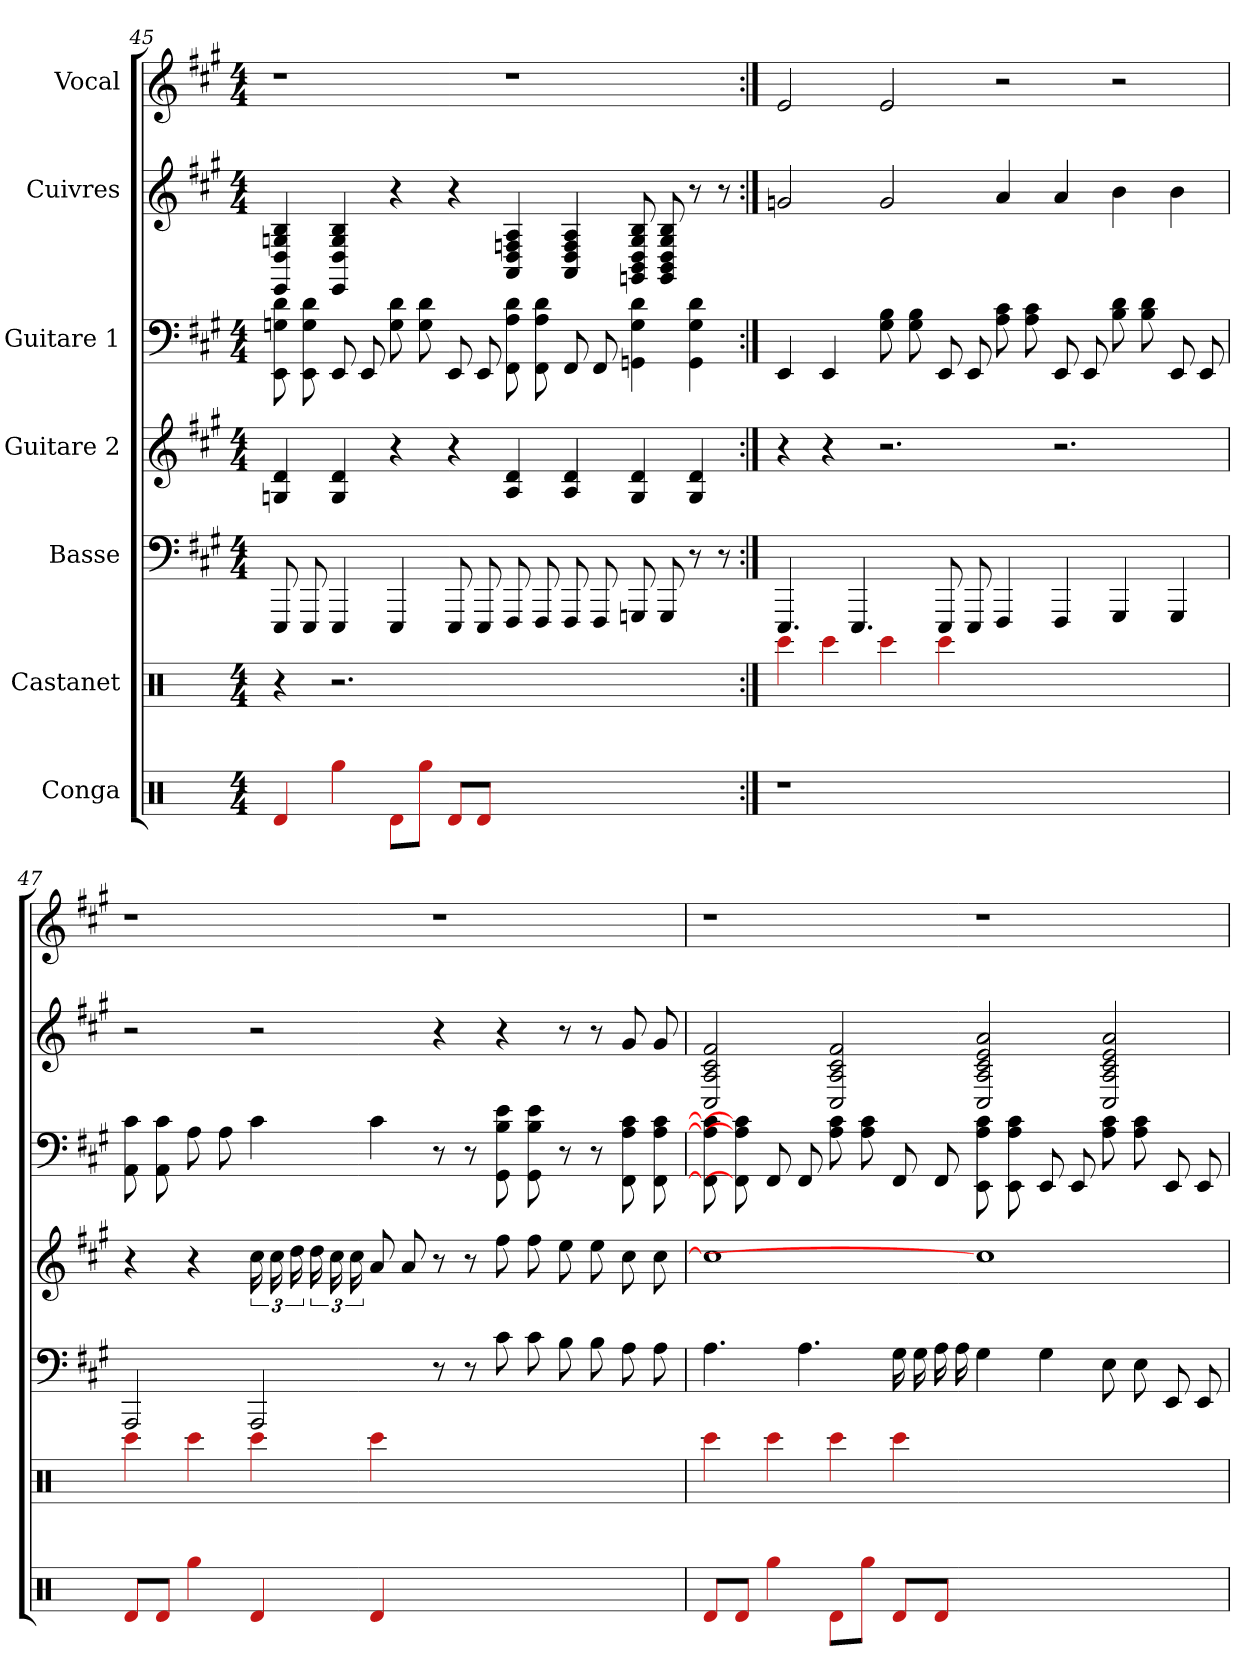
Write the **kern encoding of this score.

**kern	**kern	**kern	**kern	**kern	**kern	**kern
*part7	*part6	*part5	*part4	*part3	*part2	*part1
*staff7	*staff6	*staff5	*staff4	*staff3	*staff2	*staff1
*I"Conga	*I"Castanet	*I"Basse	*I"Guitare 2	*I"Guitare 1	*I"Cuivres	*I"Vocal
*clefX	*clefX	*	*	*	*	*
*k[]	*k[]	*k[f#c#g#]	*k[f#c#g#]	*k[f#c#g#]	*k[f#c#g#]	*k[f#c#g#]
*M4/4	*M4/4	*M4/4	*M4/4	*M4/4	*M4/4	*M4/4
=45	=45	=45	=45	=45	=45	=45
4d#	4r	8EEE	4d 4G	8d 8G 8EE	4B 4G 4D 4EE	1r
.	.	8EEE	.	8d 8G 8EE	.	.
4gg#	2.r	4EEE	4d 4G	8EE	4B 4G 4D 4EE	.
.	.	.	.	8EE	.	.
8d#\L	.	4EEE	4r	8d 8G	4r	.
8gg#\J	.	.	.	8d 8G	.	.
8d#/L	.	8EEE	4r	8EE	4r	.
8d#/J	.	8EEE	.	8EE	.	.
1ryy	1ryy	8FFF#	4d 4A	8d 8A 8FF#	4A 4F 4D 4AA	1r
.	.	8FFF#	.	8d 8A 8FF#	.	.
.	.	8FFF#	4d 4A	8FF#	4A 4F 4D 4AA	.
.	.	8FFF#	.	8FF#	.	.
.	.	8GGG	4d 4G	4d 4G 4GG	8B 8G 8D 8BB 8GG	.
.	.	8GGG	.	.	8B 8G 8D 8BB 8GG	.
.	.	8r	4d 4G	4d 4G 4GG	8r	.
.	.	8r	.	.	8r	.
=46:|!	=46:|!	=46:|!	=46:|!	=46:|!	=46:|!	=46:|!
1r	4ccc#	4.EEE	4r	4EE	2g	2e
.	4ccc#	.	4r	4EE	.	.
.	.	4.EEE	.	.	.	.
.	4ccc#	.	2.r	8B 8G#	2g	2e
.	.	.	.	8B 8G#	.	.
.	4ccc#	8EEE	.	8EE	.	.
.	.	8EEE	.	8EE	.	.
1ryy	1ryy	4FFF#	.	8c# 8A	4a	2r
.	.	.	.	8c# 8A	.	.
.	.	4FFF#	2.r	8EE	4a	.
.	.	.	.	8EE	.	.
.	.	4GGG#	.	8d 8B	4b	2r
.	.	.	.	8d 8B	.	.
.	.	4GGG#	.	8EE	4b	.
.	.	.	.	8EE	.	.
=47	=47	=47	=47	=47	=47	=47
8d#/L	4ccc#	2AAA	4r	8c# 8AA	2r	1r
8d#/J	.	.	.	8c# 8AA	.	.
4gg#	4ccc#	.	4r	8A	.	.
.	.	.	.	8A	.	.
4d#	4ccc#	2AAA	24cc#	4c#	2r	.
.	.	.	24cc#	.	.	.
.	.	.	24dd	.	.	.
.	.	.	24dd	.	.	.
.	.	.	24cc#	.	.	.
.	.	.	24cc#	.	.	.
4d#	4ccc#	.	8a	4c#	.	.
.	.	.	8a	.	.	.
1ryy	1ryy	8r	8r	8r	4r	1r
.	.	8r	8r	8r	.	.
.	.	8c#	8ff#	8e 8B 8GG#	4r	.
.	.	8c#	8ff#	8e 8B 8GG#	.	.
.	.	8B	8ee	8r	8r	.
.	.	8B	8ee	8r	8r	.
.	.	8A	8cc#	8c# 8A 8FF#	8g#	.
.	.	8A	8cc#	8c# 8A 8FF#	8g#	.
=48	=48	=48	=48	=48	=48	=48
8d#/L	4ccc#	4.A	1cc#]	8c#] 8A] 8FF#]	2f# 2c# 2A 2C#	1r
8d#/J	.	.	.	8c#] 8A] 8FF#]	.	.
4gg#	4ccc#	.	.	8FF#	.	.
.	.	4.A	.	8FF#	.	.
8d#\L	4ccc#	.	.	8c# 8A	2f# 2c# 2A 2C#	.
8gg#\J	.	.	.	8c# 8A	.	.
8d#/L	4ccc#	16G#	.	8FF#	.	.
.	.	16G#	.	.	.	.
8d#/J	.	16A	.	8FF#	.	.
.	.	16A	.	.	.	.
1ryy	1ryy	4G#	1cc#]	8c# 8A 8EE	2e 2c# 2A 2a 2C#	1r
.	.	.	.	8c# 8A 8EE	.	.
.	.	4G#	.	8EE	.	.
.	.	.	.	8EE	.	.
.	.	8E	.	8c# 8A	2e 2c# 2A 2a 2C#	.
.	.	8E	.	8c# 8A	.	.
.	.	8EE	.	8EE	.	.
.	.	8EE	.	8EE	.	.
=	=	=	=	=	=	=
*-	*-	*-	*-	*-	*-	*-
